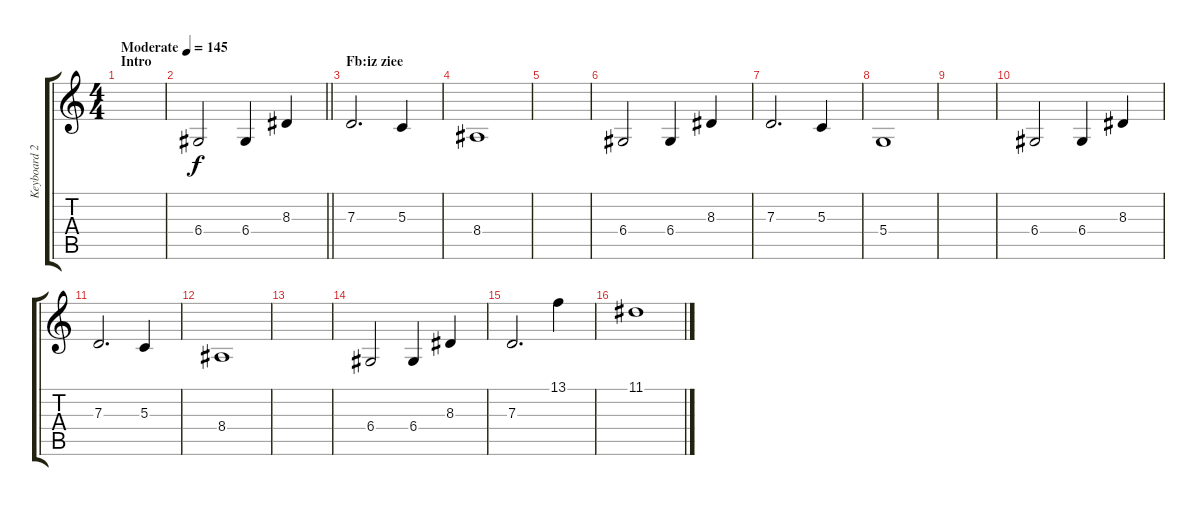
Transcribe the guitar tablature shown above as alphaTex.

\track ("Keyboard 2" "Keyboard 2") {instrument stringensemble1}
\staff {score tabs}
\tuning (E4 B3 G3 D3 A2 E2) {hide}
\ts (4 4)
\section ("" "Intro")
\tempo (145 "Moderate")
\clef g2
\ks c
|
\barLineRight lightlight
6.4.2 6.4.4 8.3.4 |
\section ("" "Fb:iz ziee")
7.3.2{d} 5.3.4 |
8.4.1 |
|
6.4.2 6.4.4 8.3.4 |
7.3.2{d} 5.3.4 |
5.4.1 |
|
6.4.2 6.4.4 8.3.4 |
7.3.2{d} 5.3.4 |
8.4.1 |
|
6.4.2 6.4.4 8.3.4 |
7.3.2{d} 13.1.4 |
11.1.1
